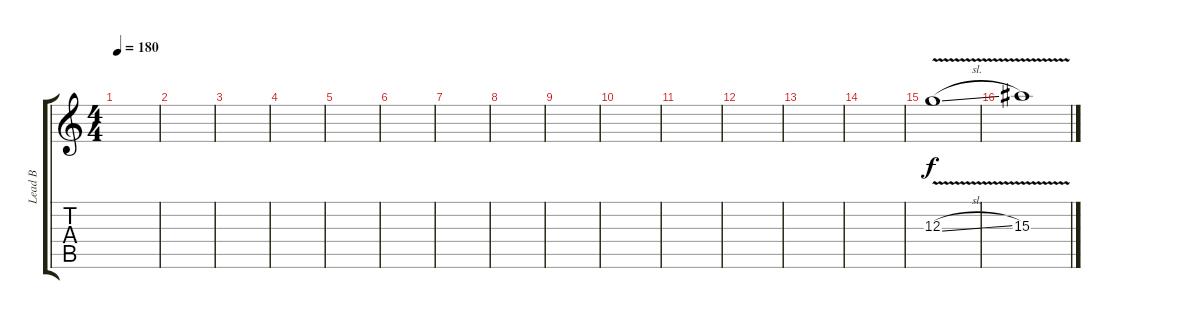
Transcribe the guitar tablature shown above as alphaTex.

\track ("Lead B" "Lead B") {instrument distortionguitar}
\staff {score tabs}
\tuning (E4 B3 G3 D3 A2 E2) {hide}
\ts (4 4)
\tempo 180
\clef g2
\ks c
|
|
|
|
|
|
|
|
|
|
|
|
|
|
12.3{v sl}.1{volume 15 balance 14} |
15.3{v}.1
